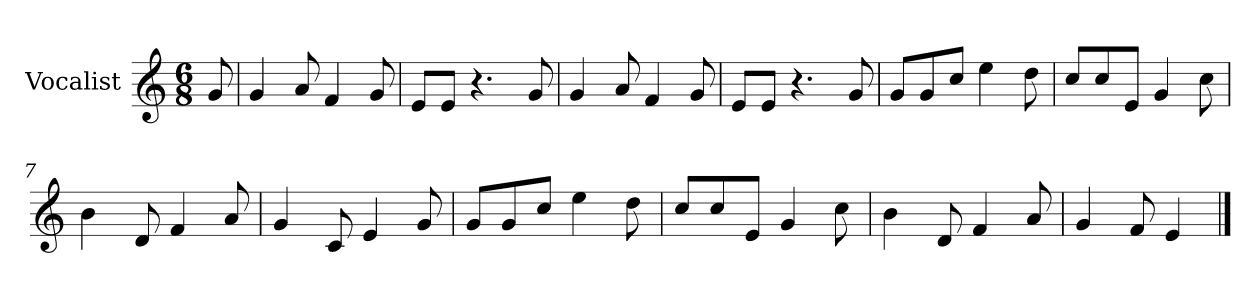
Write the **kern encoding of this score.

**kern
*part1
*staff1
*I"Vocalist
*k[]
*C:
*M6/8
=
8g
=1
4g
8a
4f
8g
=2
8eL
8eJ
4.r
8g
=3
4g
8a
4f
8g
=4
8eL
8eJ
4.r
8g
=5
8gL
8g
8ccJ
4ee
8dd
=6
8ccL
8cc
8eJ
4g
8cc
=7
4b
8d
4f
8a
=8
4g
8c
4e
8g
=9
8gL
8g
8ccJ
4ee
8dd
=10
8ccL
8cc
8eJ
4g
8cc
=11
4b
8d
4f
8a
=12
4g
8f
4e
==
*-
